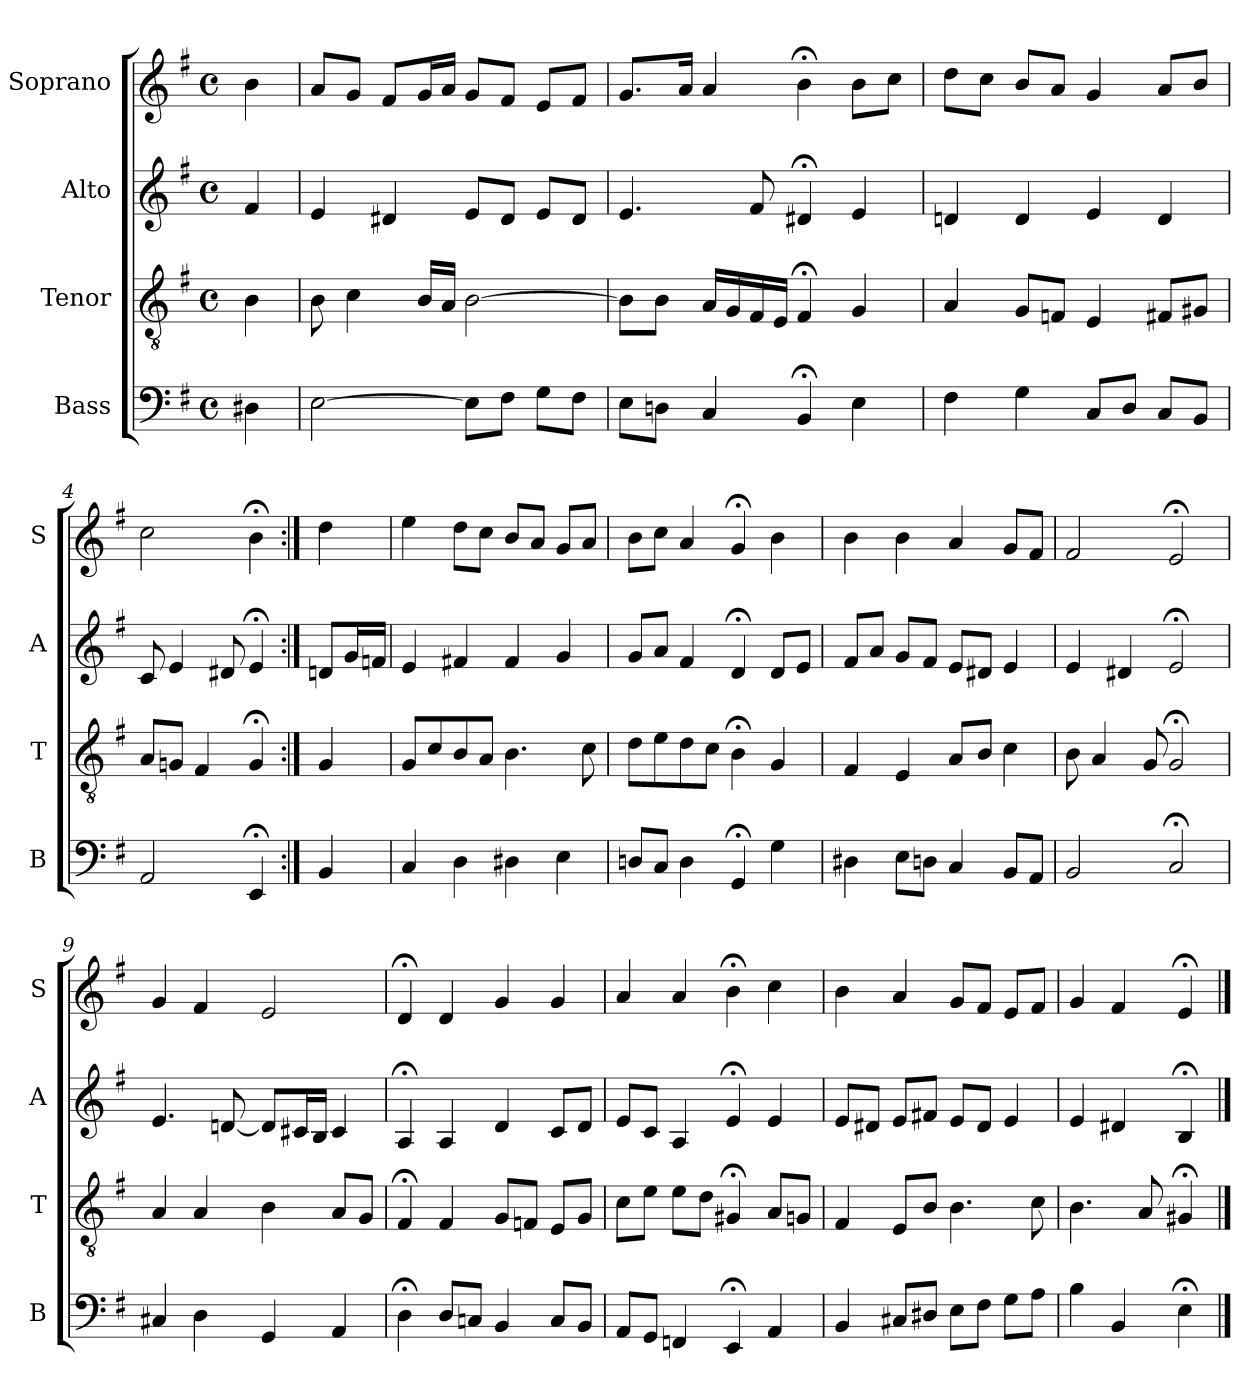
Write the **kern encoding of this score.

**kern	**kern	**kern	**kern
*part4	*part3	*part2	*part1
*staff4	*staff3	*staff2	*staff1
*I"Bass	*I"Tenor	*I"Alto	*I"Soprano
*I'B	*I'T	*I'A	*I'S
*clefF4	*clefGv2	*clefG2	*clefG2
*k[f#]	*k[f#]	*k[f#]	*k[f#]
*e:	*e:	*e:	*e:
*M4/4	*M4/4	*M4/4	*M4/4
*met(c)	*met(c)	*met(c)	*met(c)
*MM100	*MM100	*MM100	*MM100
=	=	=	=
4D#X	4B	4f#	4b
=1	=1	=1	=1
[2E	8B	4e	8aL
.	4c	.	8gJ
.	.	4d#X	8f#L
.	16BLL	.	16gL
.	16AJJ	.	16aJJ
8EL]	[2B	8eL	8gL
8F#J	.	8d#J	8f#J
8GL	.	8eL	8eL
8F#J	.	8d#J	8f#J
=2	=2	=2	=2
8EL	8BL]	4.e	8.gL
8DnJ	8BJ	.	.
.	.	.	16aJk
4C	16ALL	.	4a
.	16G	.	.
.	16F#	8f#	.
.	16EJJ	.	.
4BB;<	4F#;<	4d#X;<	4b;<
4E	4G	4e	8bL
.	.	.	8ccJ
=3	=3	=3	=3
4F#	4A	4dn	8ddL
.	.	.	8ccJ
4G	8GL	4d	8bL
.	8FnJ	.	8aJ
8CL	4E	4e	4g
8DJ	.	.	.
8CL	8F#XL	4d	8aL
8BBJ	8G#XJ	.	8bJ
=4	=4	=4	=4
2AA	8AL	8c	2cc
.	8GnJ	4e	.
.	4F#	.	.
.	.	8d#X	.
4EE;<	4G;<	4e;<	4b;<
=:|!	=:|!	=:|!	=:|!
4BB	4G	8dnL	4dd
.	.	16gL	.
.	.	16fnJJ	.
=5	=5	=5	=5
4C	8GL	4e	4ee
.	8c	.	.
4D	8B	4f#X	8ddL
.	8AJ	.	8ccJ
4D#X	4.B	4f#	8bL
.	.	.	8aJ
4E	.	4g	8gL
.	8c	.	8aJ
=6	=6	=6	=6
8DnL	8dL	8gL	8bL
8CJ	8e	8aJ	8ccJ
4D	8d	4f#	4a
.	8cJ	.	.
4GG;<	4B;<	4d;<	4g;<
4G	4G	8dL	4b
.	.	8eJ	.
=7	=7	=7	=7
4D#X	4F#	8f#L	4b
.	.	8aJ	.
8EL	4E	8gL	4b
8DnJ	.	8f#J	.
4C	8AL	8eL	4a
.	8BJ	8d#XJ	.
8BBL	4c	4e	8gL
8AAJ	.	.	8f#J
=8	=8	=8	=8
2BB	8B	4e	2f#
.	4A	.	.
.	.	4d#X	.
.	8G	.	.
2C;<	2G;<	2e;<	2e;<
=9	=9	=9	=9
4C#X	4A	4.e	4g
4D	4A	.	4f#
.	.	[8dn	.
4GG	4B	8dL]	2e
.	.	16c#XL	.
.	.	16BJJ	.
4AA	8AL	4c#	.
.	8GJ	.	.
=10	=10	=10	=10
4D;<	4F#;<i	4A;<	4d;<i
8DL	4F#i	4A	4di
8CnJ	.	.	.
4BB	8GiL	4d	4gi
.	8FnJ	.	.
8CL	8EL	8cL	4g
8BBJ	8GJ	8dJ	.
=11	=11	=11	=11
8AAL	8cL	8eL	4a
8GGJ	8eJ	8cJ	.
4FFn	8eL	4A	4a
.	8dJ	.	.
4EE;<	4G#X;<	4e;<	4b;<
4AA	8AL	4e	4cc
.	8GnJ	.	.
=12	=12	=12	=12
4BB	4F#	8eL	4b
.	.	8d#XJ	.
8C#XL	8EL	8eL	4a
8D#XJ	8BJ	8f#XJ	.
8EL	4.B	8eL	8gL
8F#J	.	8d#J	8f#J
8GL	.	4e	8eL
8AJ	8c	.	8f#J
=13	=13	=13	=13
4B	4.B	4e	4g
4BB	.	4d#X	4f#
.	8A	.	.
4E;<	4G#X;<	4B;<	4e;<
==	==	==	==
*-	*-	*-	*-
